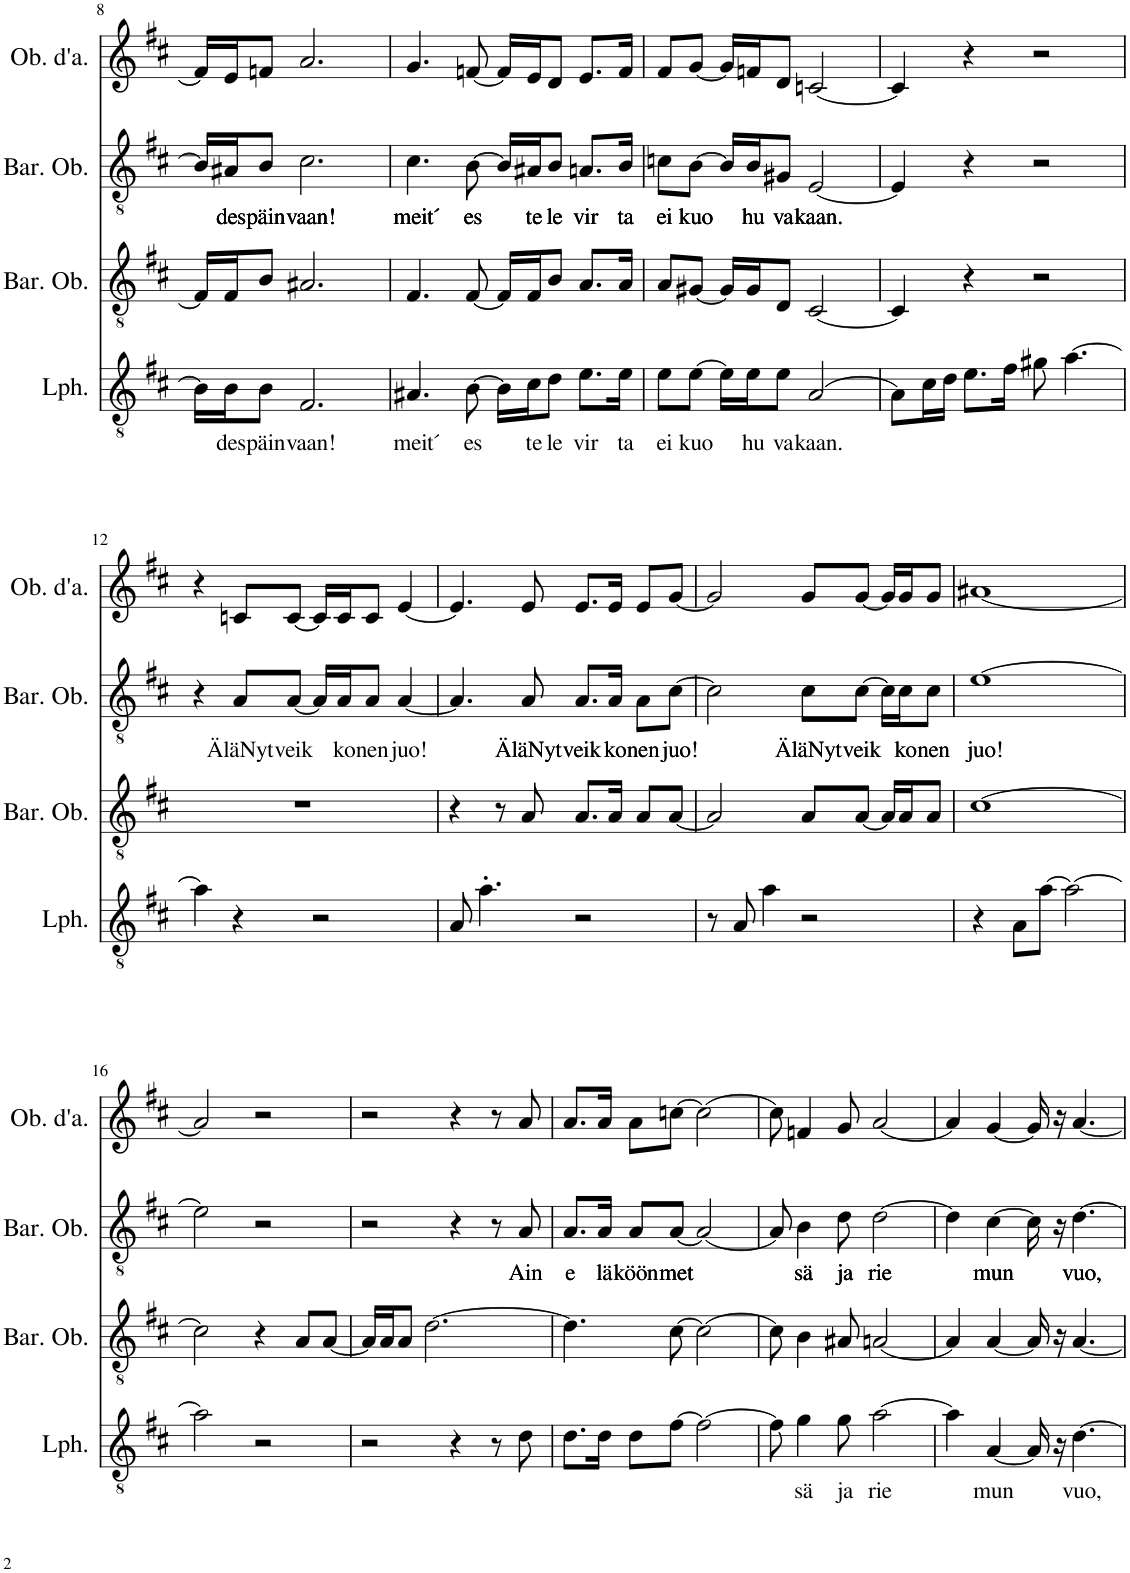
**kern	**text	**kern	**kern	**text	**kern
*part4	*part4	*part3	*part2	*part2	*part1
*staff4	*staff4	*staff3	*staff2	*staff2	*staff1
*I"Lupophone, Bass II	*	*I"Baritone Oboe, Bass I	*I"Baritone Oboe, Tenor II	*	*I"Oboe d'amore, Tenor I
*I'Lph.	*	*I'Bar. Ob.	*I'Bar. Ob.	*	*I'Ob. d'a.
!!LO:PB:g=z
*clefGv2	*	*clefGv2	*clefGv2	*	*clefG2
*Trd7c12	*	*	*	*	*Trd2c3
*k[f#c#]	*	*k[f#c#]	*k[f#c#]	*	*k[f#c#]
*M4/4	*	*M4/4	*M4/4	*	*M4/4
=8	=8	=8	=8	=8	=8
16B\LL]	.	16F#/LL]	16B/LL]	.	16f/LL]
!	!LO:LY:b	!	!	!LO:LY:b	!
16B\J	des	16F#/J	16A#X/J	des	16e/J
!	!LO:LY:b	!	!	!LO:LY:b	!
8B\J	päin	8B/J	8B/J	päin	8fn/J
!	!LO:LY:b	!	!	!LO:LY:b	!
2.F#/	vaan!	2.A#X/	2.c#\	vaan!	2.a/
=9	=9	=9	=9	=9	=9
!	!LO:LY:b	!	!	!LO:LY:b	!
4.A#X/	meit´	4.F#/	4.c#\	meit´	4.g/
!	!LO:LY:b	!	!	!LO:LY:b	!
[8B\	es	[8F#/	[8B\	es	[8fn/
16B\LL]	.	16F#/LL]	16B/LL]	.	16f/LL]
!	!LO:LY:b	!	!	!LO:LY:b	!
16c#\J	te	16F#/J	16A#X/J	te	16e/J
!	!LO:LY:b	!	!	!LO:LY:b	!
8d\J	le	8B/J	8B/J	le	8d/J
!	!LO:LY:b	!	!	!LO:LY:b	!
8.e\L	vir	8.A/L	8.An/L	vir	8.e/L
!	!LO:LY:b	!	!	!LO:LY:b	!
16e\Jk	ta	16A/Jk	16B/Jk	ta	16f/Jk
=10	=10	=10	=10	=10	=10
!	!LO:LY:b	!	!	!LO:LY:b	!
8e\L	ei	8A/L	8cn\L	ei	8f#/L
!	!LO:LY:b	!	!	!LO:LY:b	!
[8e\J	kuo	[8G#X/J	[8B\J	kuo	[8g/J
16e\LL]	.	16G#/LL]	16B/LL]	.	16g/LL]
!	!LO:LY:b	!	!	!LO:LY:b	!
16e\J	hu	16G#/J	16B/J	hu	16fn/J
!	!LO:LY:b	!	!	!LO:LY:b	!
8e\J	va	8D/J	8G#X/J	va	8d/J
!	!LO:LY:b	!	!	!LO:LY:b	!
[2A/	kaan.	[2C#/	[2E/	kaan.	[2cn/
=11	=11	=11	=11	=11	=11
8A\L]	.	4C#/]	4E/]	.	4c/]
16c#\L	.	.	.	.	.
16d\JJ	.	.	.	.	.
8.e\L	.	4r	4r	.	4r
16f#\Jk	.	.	.	.	.
8g#X\	.	2r	2r	.	2r
[4.a\	.	.	.	.	.
!!LO:LB:g=z
=12	=12	=12	=12	=12	=12
4a\]	.	1r	4r	.	4r
!	!	!	!	!LO:LY:b	!
4r	.	.	8A/L	ÄläNyt	8cn/L
!	!	!	!	!LO:LY:b	!
.	.	.	[8A/J	veik	[8c/J
2r	.	.	16A/LL]	.	16c/LL]
!	!	!	!	!LO:LY:b	!
.	.	.	16A/J	ko	16c/J
!	!	!	!	!LO:LY:b	!
.	.	.	8A/J	nen	8c/J
!	!	!	!	!LO:LY:b	!
.	.	.	[4A/	juo!	[4e/
=13	=13	=13	=13	=13	=13
8A/	.	4r	4.A/]	.	4.e/]
4.a'\	.	.	.	.	.
.	.	8r	.	.	.
!	!	!	!	!LO:LY:b	!
.	.	8A/	8A/	ÄläNyt	8e/
!	!	!	!	!LO:LY:b	!
2r	.	8.A/L	8.A/L	veik	8.e/L
!	!	!	!	!LO:LY:b	!
.	.	16A/Jk	16A/Jk	ko	16e/Jk
!	!	!	!	!LO:LY:b	!
.	.	8A/L	8A\L	nen	8e/L
!	!	!	!	!LO:LY:b	!
.	.	[8A/J	[8c#\J	juo!	[8g/J
=14	=14	=14	=14	=14	=14
8r	.	2A/]	2c#\]	.	2g/]
8A/	.	.	.	.	.
4a\	.	.	.	.	.
!	!	!	!	!LO:LY:b	!
2r	.	8A/L	8c#\L	ÄläNyt	8g/L
!	!	!	!	!LO:LY:b	!
.	.	[8A/J	[8c#\J	veik	[8g/J
.	.	16A/LL]	16c#\LL]	.	16g/LL]
!	!	!	!	!LO:LY:b	!
.	.	16A/J	16c#\J	ko	16g/J
!	!	!	!	!LO:LY:b	!
.	.	8A/J	8c#\J	nen	8g/J
=15	=15	=15	=15	=15	=15
!	!	!	!	!LO:LY:b	!
4r	.	[1c#	[1e	juo!	[1a#X
8A\L	.	.	.	.	.
[8a\J	.	.	.	.	.
2a\_	.	.	.	.	.
!!LO:LB:g=z
=16	=16	=16	=16	=16	=16
2a\]	.	2c#\]	2e\]	.	2a#/]
2r	.	4r	2r	.	2r
.	.	8A/L	.	.	.
.	.	[8A/J	.	.	.
=17	=17	=17	=17	=17	=17
2r	.	16A/LL]	2r	.	2r
.	.	16A/J	.	.	.
.	.	8A/J	.	.	.
.	.	[2.d\	.	.	.
4r	.	.	4r	.	4r
8r	.	.	8r	.	8r
!	!	!	!	!LO:LY:b	!
8d\	.	.	8A/	Ain	8a/
=18	=18	=18	=18	=18	=18
!	!	!	!	!LO:LY:b	!
8.d\L	.	4.d\]	8.A/L	e	8.a/L
!	!	!	!	!LO:LY:b	!
16d\Jk	.	.	16A/Jk	lä	16a/Jk
!	!	!	!	!LO:LY:b	!
8d\L	.	.	8A/L	köön	8a\L
!	!	!	!	!LO:LY:b	!
[8f#\J	.	[8c#\	[8A/J	met	[8ccn\J
2f#\_	.	2c#\_	2A/_	.	2cc\_
=19	=19	=19	=19	=19	=19
8f#\]	.	8c#\]	8A/]	.	8cc\]
!	!LO:LY:b	!	!	!LO:LY:b	!
4g\	sä	4B\	4B\	sä	4fn/
!	!LO:LY:b	!	!	!LO:LY:b	!
8g\	ja	8A#X/	8d\	ja	8g/
!	!LO:LY:b	!	!	!LO:LY:b	!
[2a\	rie	[2An/	[2d\	rie	[2a/
=20	=20	=20	=20	=20	=20
4a\]	.	4A/]	4d\]	.	4a/]
!	!LO:LY:b	!	!	!LO:LY:b	!
[4A/	mun	[4A/	[4c#\	mun	[4g/
16A/]	.	16A/]	16c#\]	.	16g/]
16r	.	16r	16r	.	16r
!	!LO:LY:b	!	!	!LO:LY:b	!
[4.d\	vuo,	[4.A/	[4.d\	vuo,	[4.a/
=	=	=	=	=	=
*-	*-	*-	*-	*-	*-
